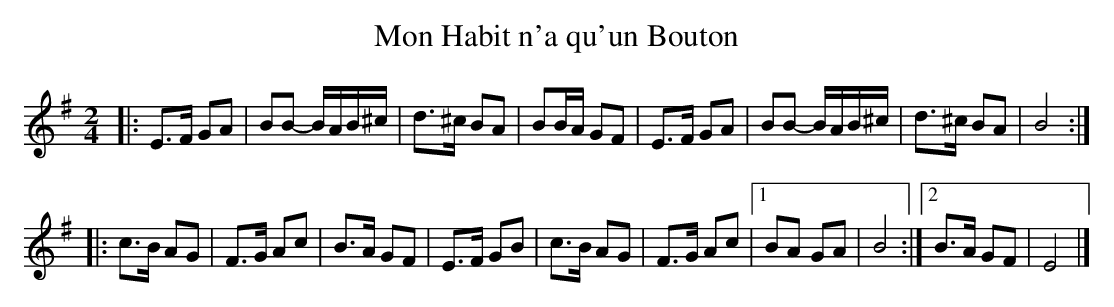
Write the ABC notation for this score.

X:1
T:Mon Habit n'a qu'un Bouton
L:1/8
M:2/4
K:Em
|:\
E>F GA | BB -B/A/B/^c/ | d>^c BA | BB/A/ GF |\
E>F GA | BB -B/A/B/^c/ | d>^c BA | B4 :|
|:\
c>B AG | F>G Ac | B>A GF | E>F GB |\
c>B AG | F>G Ac |1 BA GA | B4 :|2 B>A GF | E4 |]
